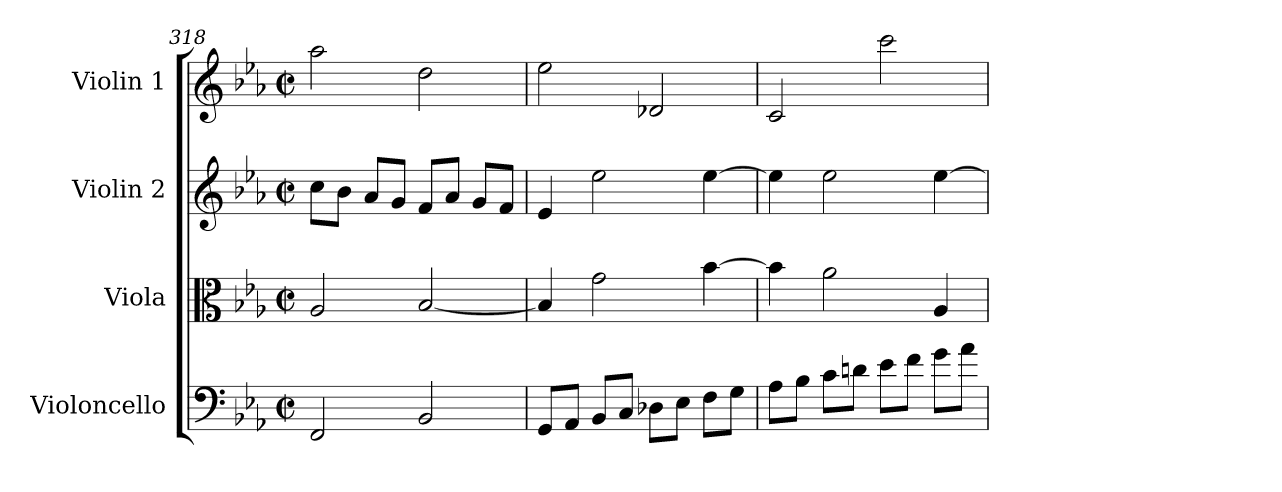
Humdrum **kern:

**kern	**kern	**kern	**kern
*part4	*part3	*part2	*part1
*staff4	*staff3	*staff2	*staff1
*I"Violoncello	*I"Viola	*I"Violin 2	*I"Violin 1
*I'Vc	*I'Vla	*I'Vln	*I'Vln
*clefF4	*clefC3	*clefG2	*clefG2
*k[b-e-a-]	*k[b-e-a-]	*k[b-e-a-]	*k[b-e-a-]
*M2/2	*M2/2	*M2/2	*M2/2
*met(c|)	*met(c|)	*met(c|)	*met(c|)
=318	=318	=318	=318
2FF/	2A-/	8cc\L	2aa-\
.	.	8b-\J	.
.	.	8a-/L	.
.	.	8g/J	.
2BB-/	[2B-/	8f/L	2dd\
.	.	8a-/J	.
.	.	8g/L	.
.	.	8f/J	.
=319	=319	=319	=319
8GG/L	4B-/]	4e-/	2ee-\
8AA-/J	.	.	.
8BB-/L	2g\	2ee-\	.
8C/J	.	.	.
8D-X\L	.	.	2d-X/
8E-\J	.	.	.
8F\L	[4b-\	[4ee-\	.
8G\J	.	.	.
=320	=320	=320	=320
8A-\L	4b-\]	4ee-\]	2c/
8B-\J	.	.	.
8c\L	2a-\	2ee-\	.
8dn\J	.	.	.
8e-\L	.	.	2ccc\
8f\J	.	.	.
8g\L	4A-/	[4ee-\	.
8a-\J	.	.	.
=	=	=	=
*-	*-	*-	*-
